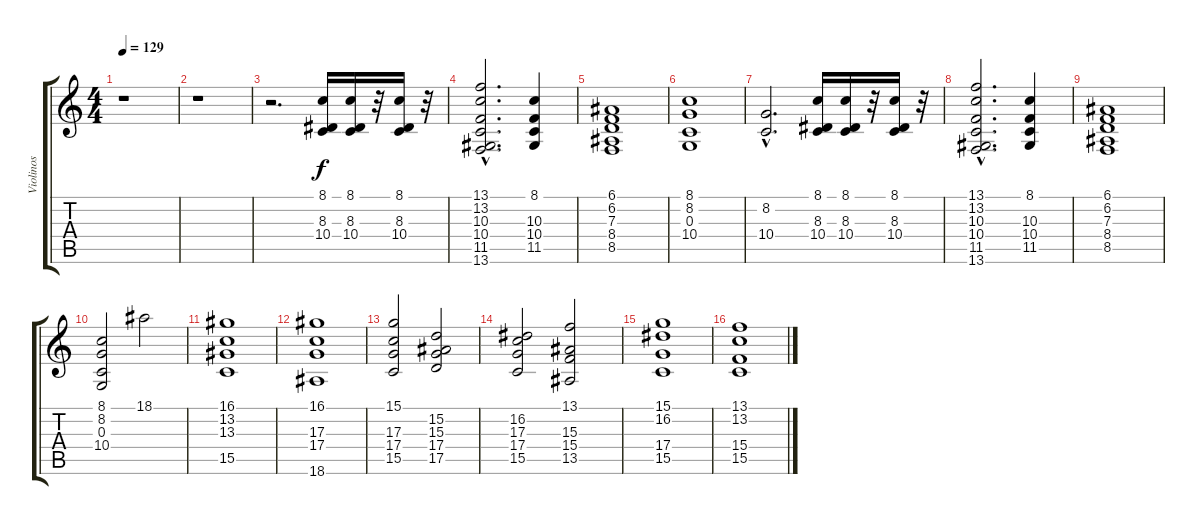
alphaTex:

\track ("Violinos" "Violinos") {instrument stringensemble1}
\staff {score tabs}
\tuning (E4 B3 G3 D3 A2 E2) {hide}
\ts (4 4)
\tempo 129
\clef g2
\ks c
r.1{dy f instrument stringensemble1} |
r.1 |
r.2{d} (8.1 8.3 10.4).16 (8.1 8.3 10.4).16 r.32 (8.1 8.3 10.4).16 r.32 |
(13.1{hac} 13.2{hac} 10.3{hac} 10.4{hac} 11.5{hac} 13.6).2{d} (8.1 10.3 10.4 11.5).4 |
(6.1 6.2 7.3 8.4 8.5).1 |
(8.1 8.2 0.3 10.4).1 |
(8.2{hac} 10.4{hac}).2{d} (8.1 8.3 10.4).16 (8.1 8.3 10.4).16 r.32 (8.1 8.3 10.4).16 r.32 |
(13.1{hac} 13.2{hac} 10.3{hac} 10.4{hac} 11.5{hac} 13.6).2{d} (8.1 10.3 10.4 11.5).4 |
(6.1 6.2 7.3 8.4 8.5).1 |
(8.1 8.2 0.3 10.4).2 18.1.2 |
(16.1 13.2 13.3 15.5).1 |
(16.1 17.3 17.4 18.6).1 |
(15.1 17.3 17.4 15.5).2 (15.2 15.3 17.4 17.5).2 |
(16.2 17.3 17.4 15.5).2 (13.1 15.3 15.4 13.5).2 |
(15.1 16.2 17.4 15.5).1 |
(13.1 13.2 15.4 15.5).1
